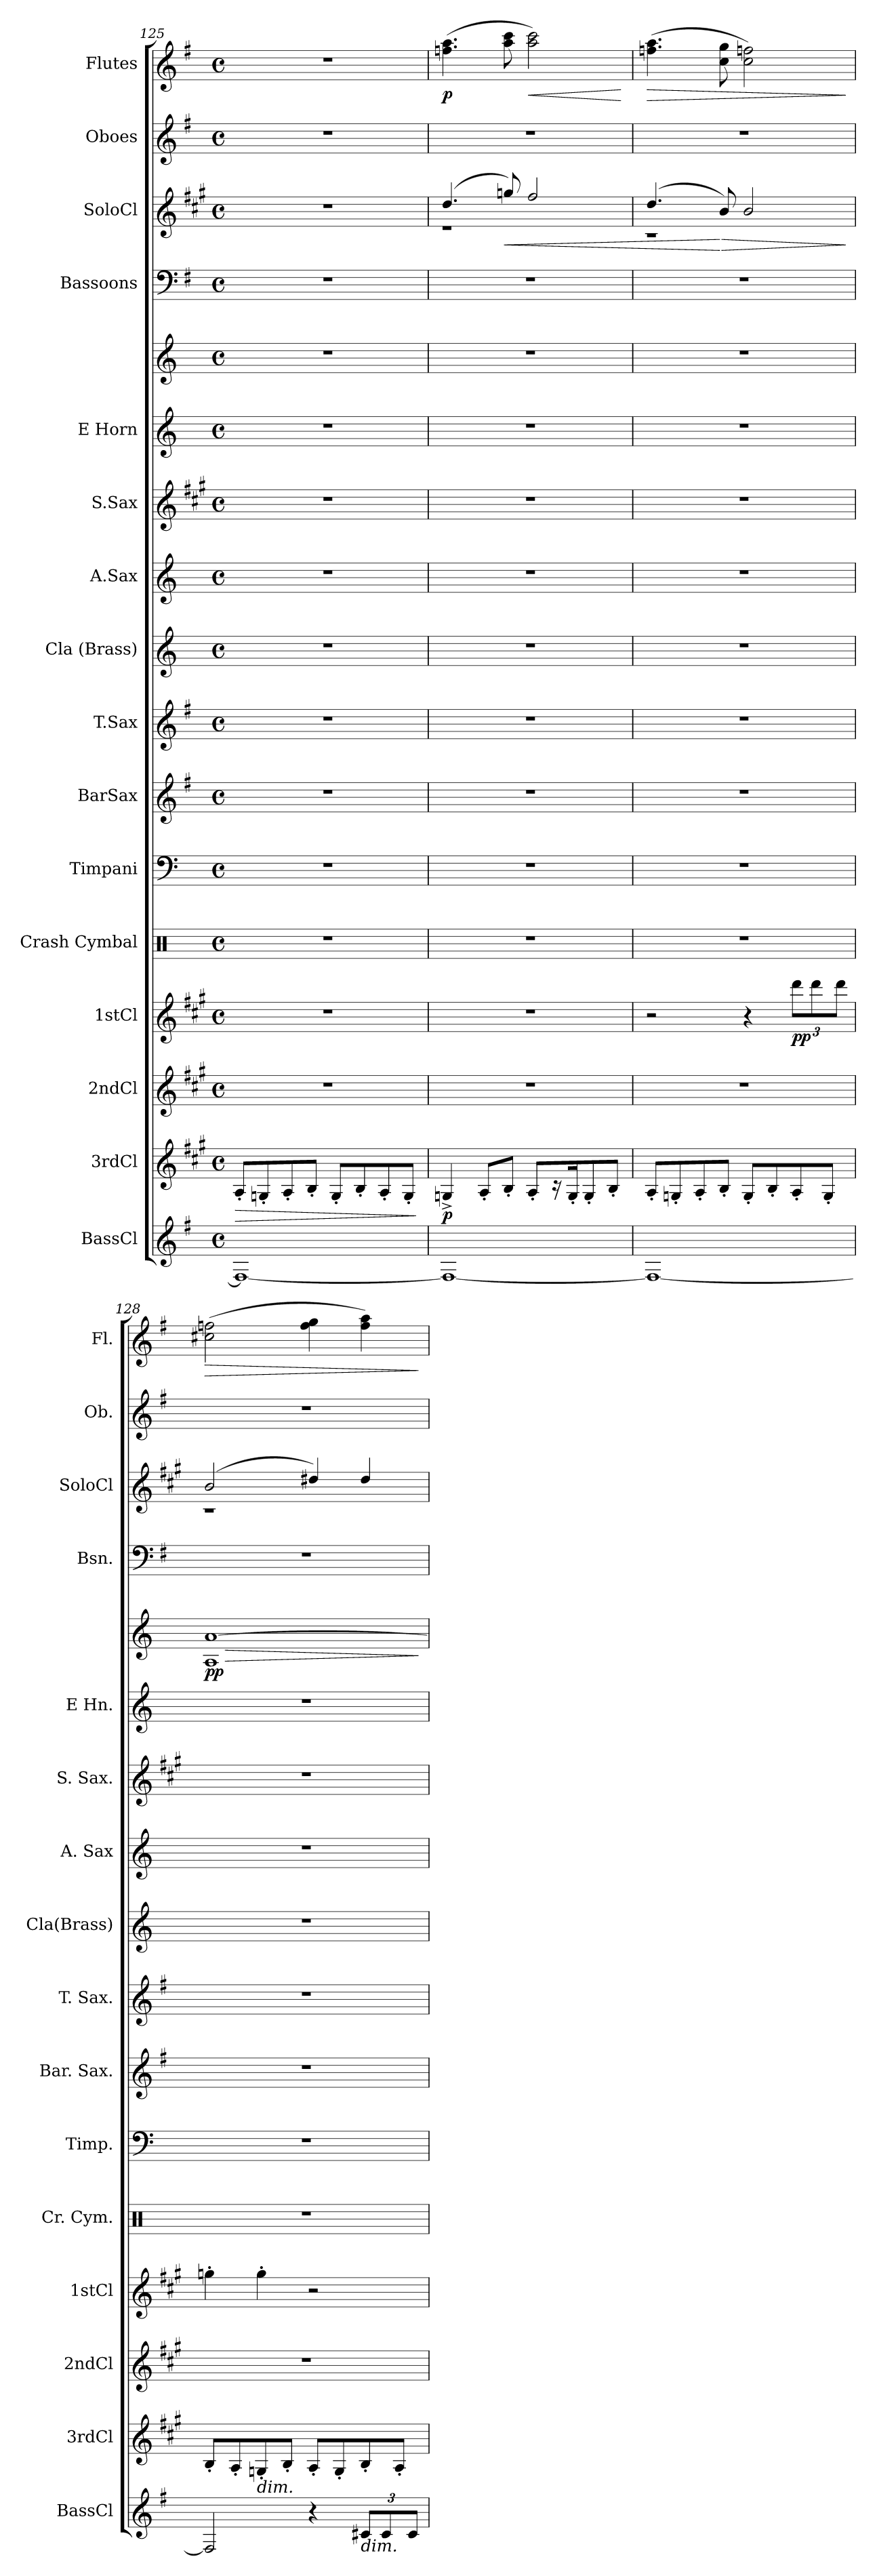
**kern	**kern	**dynam	**kern	**kern	**dynam	**kern	**kern	**kern	**kern	**kern	**kern	**kern	**kern	**kern	**dynam	**kern	**kern	**dynam	**kern	**kern	**dynam
*part16	*part15	*part15	*part14	*part13	*part13	*part12	*part11	*part10	*part9	*part8	*part7	*part6	*part5	*part5	*part5	*part4	*part3	*part3	*part2	*part1	*part1
*staff17	*staff16	*staff16	*staff15	*staff14	*staff14	*staff13	*staff12	*staff11	*staff10	*staff9	*staff8	*staff7	*staff6	*staff5	*staff5/6	*staff4	*staff3	*staff3	*staff2	*staff1	*staff1
*I"BassCl	*I"3rdCl	*	*I"2ndCl	*I"1stCl	*	*I"Crash Cymbal	*I"Timpani	*I"BarSax	*I"T.Sax	*I"Cla (Brass)	*I"A.Sax	*I"S.Sax	*I"E Horn	*	*	*I"Bassoons	*I"SoloCl	*	*I"Oboes	*I"Flutes	*
*I'BassCl	*I'3rdCl	*	*I'2ndCl	*I'1stCl	*	*I'Cr. Cym.	*I'Timp.	*I'Bar. Sax.	*I'T. Sax.	*I'Cla(Brass)	*I'A. Sax	*I'S. Sax.	*I'E Hn.	*	*	*I'Bsn.	*I'SoloCl	*	*I'Ob.	*I'Fl.	*
*clefG2	*clefG2	*	*clefG2	*clefG2	*	*clefX	*clefF4	*clefG2	*clefG2	*clefG2	*clefG2	*clefG2	*clefG2	*clefG2	*	*clefF4	*clefG2	*	*clefG2	*clefG2	*
*ITrd8c14	*ITrd1c2	*	*ITrd1c2	*ITrd1c2	*	*	*	*ITrd12c21	*ITrd8c14	*ITrd1c2	*ITrd5c9	*ITrd1c2	*ITrd5c8	*ITrd5c8	*	*	*ITrd1c2	*	*	*	*
*k[f#]	*k[f#]	*	*k[f#]	*k[f#]	*	*k[]	*k[]	*k[f#]	*k[f#]	*k[b-e-]	*k[b-e-a-]	*k[f#]	*k[f#c#g#d#]	*k[f#c#g#d#]	*	*k[f#]	*k[f#]	*	*k[f#]	*k[f#]	*
*M4/4	*M4/4	*	*M4/4	*M4/4	*	*M4/4	*M4/4	*M4/4	*M4/4	*M4/4	*M4/4	*M4/4	*M4/4	*M4/4	*	*M4/4	*M4/4	*	*M4/4	*M4/4	*
*met(c)	*met(c)	*	*met(c)	*met(c)	*	*met(c)	*met(c)	*met(c)	*met(c)	*met(c)	*met(c)	*met(c)	*met(c)	*met(c)	*	*met(c)	*met(c)	*	*met(c)	*met(c)	*
=125	=125	=125	=125	=125	=125	=125	=125	=125	=125	=125	=125	=125	=125	=125	=125	=125	=125	=125	=125	=125	=125
!	!	!LO:HP:b	!	!	!	!	!	!	!	!	!	!	!	!	!	!	!	!	!	!	!
1FF_	8G'/L	>	1r	1r	.	1r	1r	1r	1r	1r	1r	1r	1r	1r	.	1r	1r	.	1r	1r	.
.	8Fn'/	.	.	.	.	.	.	.	.	.	.	.	.	.	.	.	.	.	.	.	.
.	8G'/	.	.	.	.	.	.	.	.	.	.	.	.	.	.	.	.	.	.	.	.
.	8A'/J	.	.	.	.	.	.	.	.	.	.	.	.	.	.	.	.	.	.	.	.
.	8F'/L	.	.	.	.	.	.	.	.	.	.	.	.	.	.	.	.	.	.	.	.
.	8A'/	.	.	.	.	.	.	.	.	.	.	.	.	.	.	.	.	.	.	.	.
.	8G'/	.	.	.	.	.	.	.	.	.	.	.	.	.	.	.	.	.	.	.	.
.	8F'/J	.	.	.	.	.	.	.	.	.	.	.	.	.	.	.	.	.	.	.	.
.	.	]	.	.	.	.	.	.	.	.	.	.	.	.	.	.	.	.	.	.	.
=126	=126	=126	=126	=126	=126	=126	=126	=126	=126	=126	=126	=126	=126	=126	=126	=126	=126	=126	=126	=126	=126
*	*	*	*	*	*	*	*	*	*	*	*	*	*	*	*	*	*^	*	*	*	*
!	!	!LO:DY:b	!	!	!	!	!	!	!	!	!	!	!	!	!	!	!	!	!LO:DY:b	!	!	!LO:DY:b
1FF_	4Fn^/	p	1r	1r	.	1r	1r	1r	1r	1r	1r	1r	1r	1r	.	1r	(>4.cc/	1r	p	1r	(>4.ffn\ 4.aa\	p
.	8G'/L	.	.	.	.	.	.	.	.	.	.	.	.	.	.	.	.	.	.	.	.	.
!	!	!	!	!	!	!	!	!	!	!	!	!	!	!	!	!	!	!	!LO:HP:b	!	!	!
.	8A'/J	.	.	.	.	.	.	.	.	.	.	.	.	.	.	.	8ffn/)	.	<	.	8aa\ 8ccc\	.
!	!	!	!	!	!	!	!	!	!	!	!	!	!	!	!	!	!	!	!	!	!	!LO:HP:b
.	8G'/L	.	.	.	.	.	.	.	.	.	.	.	.	.	.	.	2ee/	.	.	.	2aa\ 2ccc\)	<
.	16r	.	.	.	.	.	.	.	.	.	.	.	.	.	.	.	.	.	.	.	.	.
.	16F'/K	.	.	.	.	.	.	.	.	.	.	.	.	.	.	.	.	.	.	.	.	.
.	8F'/	.	.	.	.	.	.	.	.	.	.	.	.	.	.	.	.	.	.	.	.	.
.	8A'/J	.	.	.	.	.	.	.	.	.	.	.	.	.	.	.	.	.	.	.	.	.
*	*	*	*	*	*	*	*	*	*	*	*	*	*	*	*	*	*v	*v	*	*	*	*
.	.	.	.	.	.	.	.	.	.	.	.	.	.	.	.	.	.	.	.	.	[
=127	=127	=127	=127	=127	=127	=127	=127	=127	=127	=127	=127	=127	=127	=127	=127	=127	=127	=127	=127	=127	=127
*	*	*	*	*	*	*	*	*	*	*	*	*	*	*	*	*	*^	*	*	*	*
!	!	!	!	!	!	!	!	!	!	!	!	!	!	!	!	!	!	!	!	!	!	!LO:HP:b
1FF_	8G'/L	.	1r	2r	.	1r	1r	1r	1r	1r	1r	1r	1r	1r	.	1r	(>4.cc/	1r	.	1r	(>4.ffn\ 4.aa\	>
.	8Fn'/	.	.	.	.	.	.	.	.	.	.	.	.	.	.	.	.	.	.	.	.	.
.	8G'/	.	.	.	.	.	.	.	.	.	.	.	.	.	.	.	.	.	.	.	.	.
!	!	!	!	!	!	!	!	!	!	!	!	!	!	!	!	!	!	!	!LO:HP:n=1:b	!	!	!
.	8A'/J	.	.	.	.	.	.	.	.	.	.	.	.	.	.	.	8a/)	.	[ >	.	8cc\ 8gg\	.
.	8F'/L	.	.	4r	.	.	.	.	.	.	.	.	.	.	.	.	2a/	.	.	.	2cc\ 2ffn\)	.
.	8A'/	.	.	.	.	.	.	.	.	.	.	.	.	.	.	.	.	.	.	.	.	.
*	*	*	*	*Xbrackettup	*	*	*	*	*	*	*	*	*	*	*	*	*	*	*	*	*	*
!	!	!	!	!	!LO:DY:b	!	!	!	!	!	!	!	!	!	!	!	!	!	!	!	!	!
.	8G'/	.	.	12ccc\L	pp	.	.	.	.	.	.	.	.	.	.	.	.	.	.	.	.	.
.	.	.	.	12ccc\	.	.	.	.	.	.	.	.	.	.	.	.	.	.	.	.	.	.
.	8F'/J	.	.	.	.	.	.	.	.	.	.	.	.	.	.	.	.	.	.	.	.	.
.	.	.	.	12ccc\J	.	.	.	.	.	.	.	.	.	.	.	.	.	.	.	.	.	.
*	*	*	*	*	*	*	*	*	*	*	*	*	*	*	*	*	*v	*v	*	*	*	*
.	.	.	.	.	.	.	.	.	.	.	.	.	.	.	.	.	.	]	.	.	]
=128	=128	=128	=128	=128	=128	=128	=128	=128	=128	=128	=128	=128	=128	=128	=128	=128	=128	=128	=128	=128	=128
!	!	!	!	!	!	!	!	!	!	!	!	!	!	!	!LO:HP:b	!	!	!LO:HP:b	!	!	!LO:HP:b
*	*	*	*	*	*	*	*	*	*	*	*	*	*	*	*	*	*^	*	*	*	*
!	!	!	!	!	!	!	!	!	!	!	!	!	!	!	!LO:DY:n=1:b	!	!	!	!	!	!	!
!	!	!	!	!	!	!	!	!	!	!	!	!	!	!	!LO:DY:n=2:b	!	!	!	!	!	!	!
2FF/]	8A'/L	.	1r	4ffn'\	.	1r	1r	1r	1r	1r	1r	1r	1r	1C# [1c#	> p p	1r	(>2a/	1r	>	1r	(>2cc#X\ 2ffn\	>
.	8G'/	.	.	.	.	.	.	.	.	.	.	.	.	.	.	.	.	.	.	.	.	.
!	!LO:TX:b:i:t=dim.	!	!	!	!	!	!	!	!	!	!	!	!	!	!	!	!	!	!	!	!	!
.	8Fn'/	.	.	4ff'\	.	.	.	.	.	.	.	.	.	.	.	.	.	.	.	.	.	.
.	8A'/J	.	.	.	.	.	.	.	.	.	.	.	.	.	.	.	.	.	.	.	.	.
4r	8G'/L	.	.	2r	.	.	.	.	.	.	.	.	.	.	.	.	4cc#X/)	.	.	.	4ff\ 4gg\	.
.	8F'/	.	.	.	.	.	.	.	.	.	.	.	.	.	.	.	.	.	.	.	.	.
*Xbrackettup	*	*	*	*	*	*	*	*	*	*	*	*	*	*	*	*	*	*	*	*	*	*
!LO:TX:b:i:t=dim.	!	!	!	!	!	!	!	!	!	!	!	!	!	!	!	!	!	!	!	!	!	!
12C#X/L	8A'/	.	.	.	.	.	.	.	.	.	.	.	.	.	.	.	4cc#/	.	.	.	4ff\ 4aa\)	.
12C#/	.	.	.	.	.	.	.	.	.	.	.	.	.	.	.	.	.	.	.	.	.	.
.	8G'/J	.	.	.	.	.	.	.	.	.	.	.	.	.	.	.	.	.	.	.	.	.
12C#/J	.	.	.	.	.	.	.	.	.	.	.	.	.	.	.	.	.	.	.	.	.	.
*	*	*	*	*	*	*	*	*	*	*	*	*	*	*	*	*	*v	*v	*	*	*	*
.	.	.	.	.	.	.	.	.	.	.	.	.	.	.	]	.	.	]	.	.	]
=	=	=	=	=	=	=	=	=	=	=	=	=	=	=	=	=	=	=	=	=	=
*-	*-	*-	*-	*-	*-	*-	*-	*-	*-	*-	*-	*-	*-	*-	*-	*-	*-	*-	*-	*-	*-
